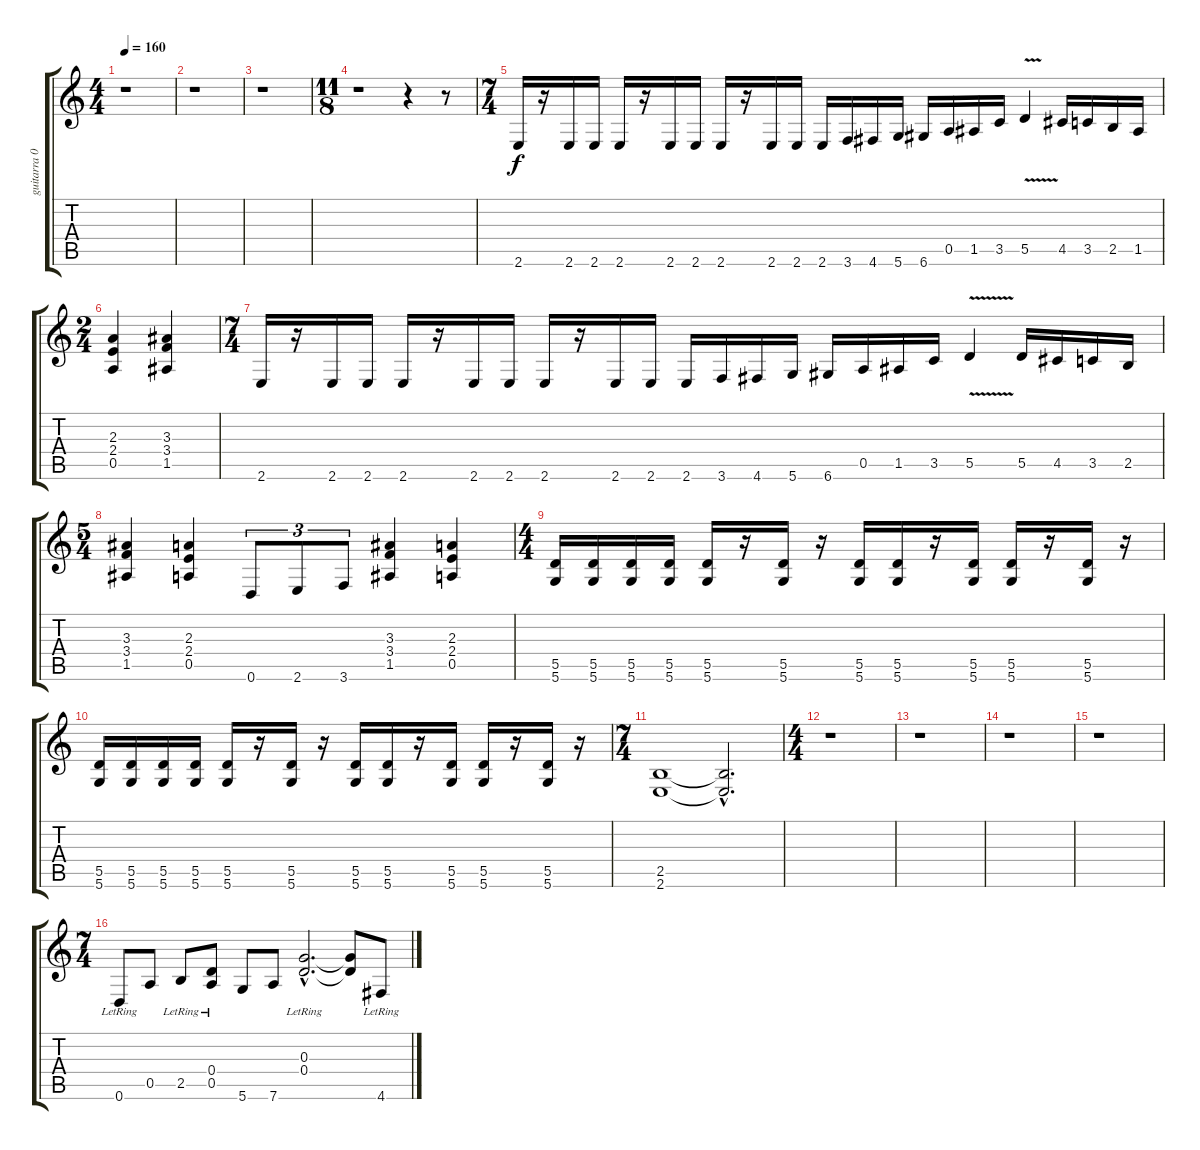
\track ("guitarra 01" "guitarra 0") {instrument distortionguitar}
\staff {score tabs}
\tuning (E4 B3 G3 D3 A2 D2) {hide}
\ts (4 4)
\tempo 160
\clef g2
\ks c
r.1{dy f instrument distortionguitar} |
r.1 |
r.1 |
\ts (11 8)
r.1 r.4 r.8 |
\ts (7 4)
2.6.16 r.16 2.6.16 2.6.16 2.6.16 r.16 2.6.16 2.6.16 2.6.16 r.16 2.6.16 2.6.16 2.6.16 3.6.16 4.6.16 5.6.16 6.6.16 0.5.16 1.5.16 3.5.16 5.5{v}.4 4.5.16 3.5.16 2.5.16 1.5.16 |
\ts (2 4)
(2.3 2.4 0.5).4 (3.3 3.4 1.5).4 |
\ts (7 4)
2.6.16 r.16 2.6.16 2.6.16 2.6.16 r.16 2.6.16 2.6.16 2.6.16 r.16 2.6.16 2.6.16 2.6.16 3.6.16 4.6.16 5.6.16 6.6.16 0.5.16 1.5.16 3.5.16 5.5{v}.4 5.5.16 4.5.16 3.5.16 2.5.16 |
\ts (5 4)
(3.3 3.4 1.5).4 (2.3 2.4 0.5).4 0.6.8{tu (3 2)} 2.6.8{tu (3 2)} 3.6.8{tu (3 2)} (3.3 3.4 1.5).4 (2.3 2.4 0.5).4 |
\ts (4 4)
(5.5 5.6).16 (5.5 5.6).16 (5.5 5.6).16 (5.5 5.6).16 (5.5 5.6).16 r.16 (5.5 5.6).16 r.16 (5.5 5.6).16 (5.5 5.6).16 r.16 (5.5 5.6).16 (5.5 5.6).16 r.16 (5.5 5.6).16 r.16 |
(5.5 5.6).16 (5.5 5.6).16 (5.5 5.6).16 (5.5 5.6).16 (5.5 5.6).16 r.16 (5.5 5.6).16 r.16 (5.5 5.6).16 (5.5 5.6).16 r.16 (5.5 5.6).16 (5.5 5.6).16 r.16 (5.5 5.6).16 r.16 |
\ts (7 4)
(2.5 2.6).1{volume 5} (2.5{hac t} 2.6{hac t}).2{d} |
\ts (4 4)
r.1 |
r.1 |
r.1 |
r.1 |
\ts (7 4)
0.6{lr}.8{volume 13 instrument electricguitarclean} 0.5.8 2.5{lr}.8 (0.4{lr} 0.5{lr}).8 5.6.8 7.6.8 (0.3{hac lr} 0.4{hac lr}).2{d} (0.3{t} 0.4{t}).8 4.6{lr}.8
